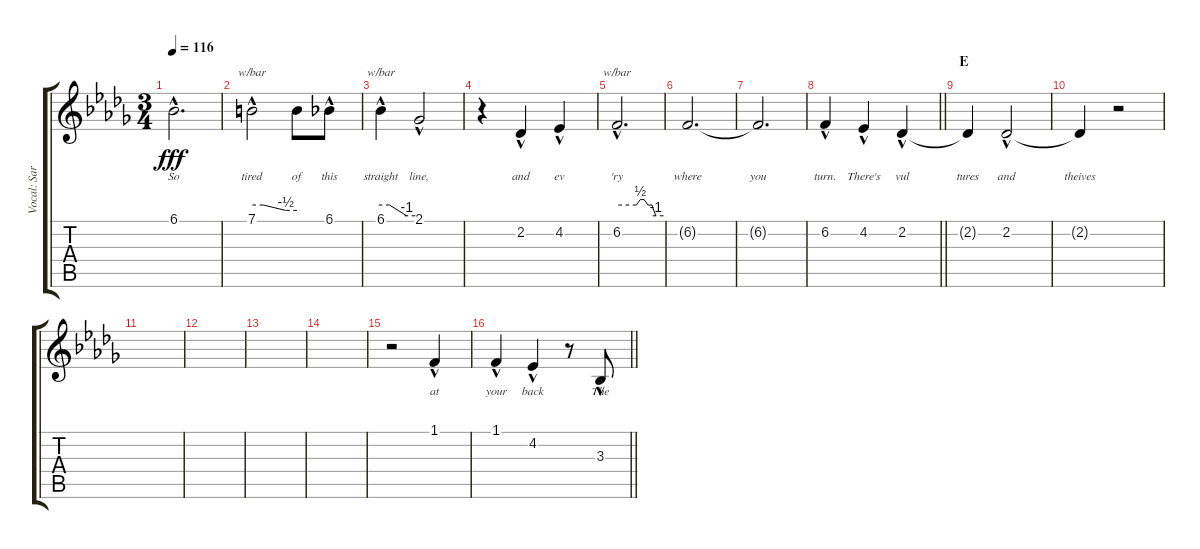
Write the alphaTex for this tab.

\track ("Vocal: Sarah" "Vocal: Sar") {instrument pad1newage}
\staff {score tabs}
\tuning (E4 B3 G3 D3 A2 E2) {hide}
\ts (3 4)
\tempo 116
\clef g2
\ks db
6.1{hac}.2{d lyrics (0 "So") lyrics (1 "") lyrics (2 "") lyrics (3 "") lyrics (4 "") dy fff} |
7.1{hac}.2{tbe (custom default 0 0 15 0 45 -2 60 -2) lyrics (0 "tired") lyrics (1 "") lyrics (2 "") lyrics (3 "") lyrics (4 "")} 7.1{t}.8{lyrics (0 "of") lyrics (1 "") lyrics (2 "") lyrics (3 "") lyrics (4 "")} 6.1{hac}.8{lyrics (0 "this") lyrics (1 "") lyrics (2 "") lyrics (3 "") lyrics (4 "")} |
6.1{hac}.4{tbe (custom default 0 0 15 0 45 -4 60 -4) lyrics (0 "straight") lyrics (1 "") lyrics (2 "") lyrics (3 "") lyrics (4 "")} 2.1{hac}.2{lyrics (0 "line,") lyrics (1 "") lyrics (2 "") lyrics (3 "") lyrics (4 "")} |
r.4 2.2{hac}.4{lyrics (0 "and") lyrics (1 "") lyrics (2 "") lyrics (3 "") lyrics (4 "")} 4.2{hac}.4{lyrics (0 "ev") lyrics (1 "") lyrics (2 "") lyrics (3 "") lyrics (4 "")} |
6.2{hac}.2{d tbe (custom default 0 0 25 0 30 2 35 2 40 0 45 0 50 -4 60 -4) lyrics (0 "'ry") lyrics (1 "") lyrics (2 "") lyrics (3 "") lyrics (4 "")} |
6.2{t}.2{d lyrics (0 "where") lyrics (1 "") lyrics (2 "") lyrics (3 "") lyrics (4 "")} |
6.2{t}.2{d lyrics (0 "you") lyrics (1 "") lyrics (2 "") lyrics (3 "") lyrics (4 "")} |
\barLineRight lightlight
6.2{hac}.4{lyrics (0 "turn.") lyrics (1 "") lyrics (2 "") lyrics (3 "") lyrics (4 "")} 4.2{hac}.4{lyrics (0 "There's") lyrics (1 "") lyrics (2 "") lyrics (3 "") lyrics (4 "")} 2.2{hac}.4{lyrics (0 "vul") lyrics (1 "") lyrics (2 "") lyrics (3 "") lyrics (4 "")} |
\section ("" "E")
2.2{t}.4{lyrics (0 "tures") lyrics (1 "") lyrics (2 "") lyrics (3 "") lyrics (4 "")} 2.2{hac}.2{lyrics (0 "and") lyrics (1 "") lyrics (2 "") lyrics (3 "") lyrics (4 "")} |
2.2{t}.4{lyrics (0 "theives") lyrics (1 "") lyrics (2 "") lyrics (3 "") lyrics (4 "")} r.2 |
|
|
|
|
r.2 1.1{hac}.4{lyrics (0 "at") lyrics (1 "") lyrics (2 "") lyrics (3 "") lyrics (4 "")} |
\barLineRight lightlight
1.1{hac}.4{lyrics (0 "your") lyrics (1 "") lyrics (2 "") lyrics (3 "") lyrics (4 "")} 4.2{hac}.4{lyrics (0 "back") lyrics (1 "") lyrics (2 "") lyrics (3 "") lyrics (4 "")} r.8 3.3{hac}.8{lyrics (0 "The") lyrics (1 "") lyrics (2 "") lyrics (3 "") lyrics (4 "")}
